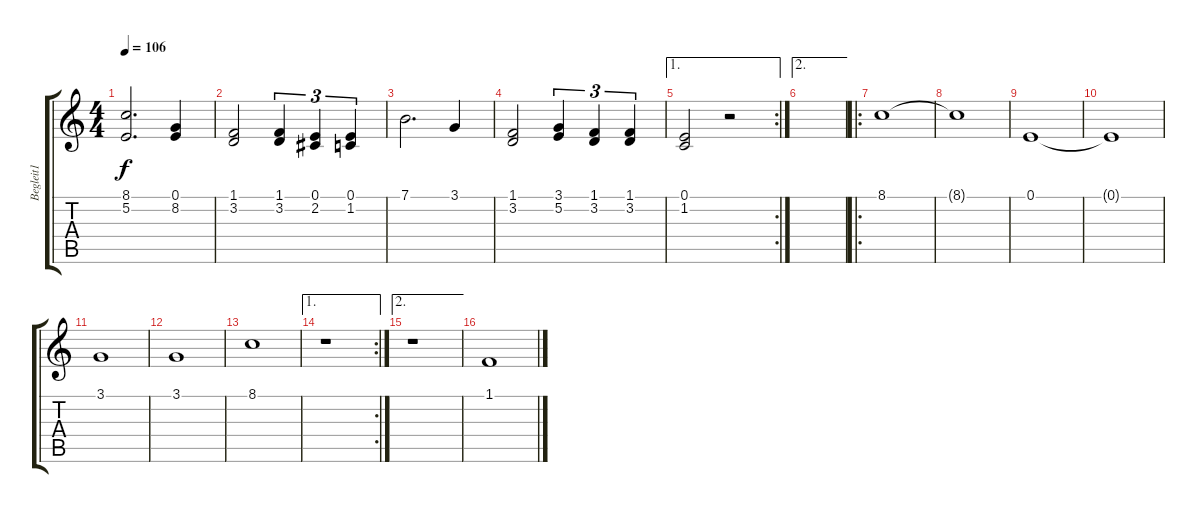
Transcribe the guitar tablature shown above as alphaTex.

\track ("Begleit1" "Begleit1") {instrument lead1square bank 7}
\staff {score tabs}
\tuning (E4 B3 G3 D3 A2 E2) {hide}
\ts (4 4)
\tempo 106
\clef g2
\ks c
(8.1 5.2).2{d dy f} (0.1 8.2).4 |
(1.1 3.2).2 (1.1 3.2).4{tu (3 2)} (0.1 2.2).4{tu (3 2)} (0.1 1.2).4{tu (3 2)} |
7.1.2{d} 3.1.4 |
(1.1 3.2).2 (3.1 5.2).4{tu (3 2)} (1.1 3.2).4{tu (3 2)} (1.1 3.2).4{tu (3 2)} |
\ae 1
\rc 2
(0.1 1.2).2 r.2 |
\ae 2
|
\ro
8.1.1 |
8.1{t}.1 |
0.1.1 |
0.1{t}.1 |
3.1.1 |
3.1.1 |
8.1.1 |
\ae 1
\rc 2
r.1 |
\ae 2
r.1 |
1.1.1
